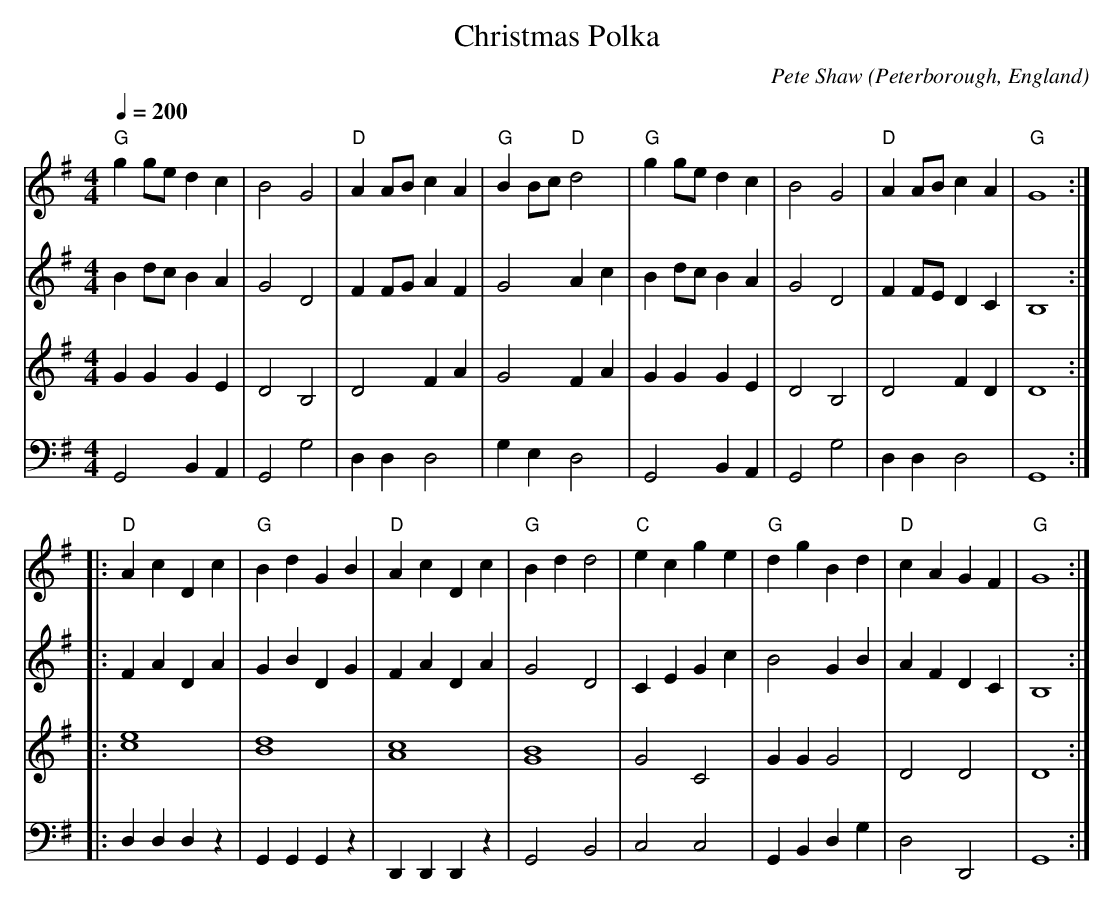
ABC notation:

X:1
T:Christmas Polka
C:Pete Shaw
O:Peterborough, England
M:4/4
L:1/8
Q:1/4=200
K:G
V:1
V:2
V:3
V:4 clef=bass octave=-2
V:1
"G"g2ged2c2|B4G4|"D"A2ABc2A2|"G"B2Bc"D"d4|\
"G"g2ged2c2|B4G4|"D"A2ABc2A2|"G"G8::
"D"A2c2D2c2|"G"B2d2G2B2|"D"A2c2D2c2|"G"B2d2d4|\
"C"e2c2g2e2|"G"d2g2B2d2|"D"c2A2G2F2|"G"G8:|
V:2
B2dcB2A2|G4D4|F2FGA2F2|G4A2c2|
B2dcB2A2|G4D4|F2FED2C2|B,8::
F2A2D2A2|G2B2D2G2|F2A2D2A2|G4D4|
C2E2G2c2|B4G2B2|A2F2D2C2|B,8:|
V:3
G2G2G2E2|D4B,4|D4F2A2|G4F2A2|
G2G2G2E2|D4B,4|D4F2D2|D8::
[e8c8]|[d8B8]|[c8A8]|[B8G8]|
G4C4|G2G2G4|D4D4|D8:|
V:4
G4B2A2|G4g4|d2d2d4|g2e2d4|G4B2A2|G4g4|d2d2d4|G8::
d2d2d2z2|G2G2G2z2|D2D2D2z2|G4B4|c4c4|G2B2d2g2|d4D4|G8:|
